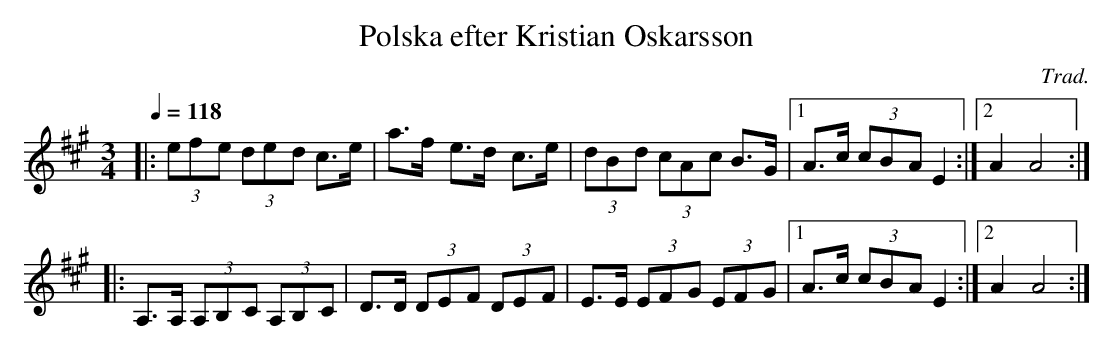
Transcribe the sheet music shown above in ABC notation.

X:1
T:Polska efter Kristian Oskarsson
C:Trad.
M:3/4
L:1/8
Q:1/4=118
K:A
|:(3ef-e (3de-d c>e | a>f- e>d- c>e |\
  (3dB-d (3cA-c B>G | [1 A>c (3cB-A E2 :| [2 A2 A4 :|
|:A,>A, (3A,B,-C (3A,B,-C | D>D (3DE-F (3DE-F |\
  E>E (3EF-G (3EF-G | [1 A>c (3cB-A E2 :| [2 A2 A4 :|
